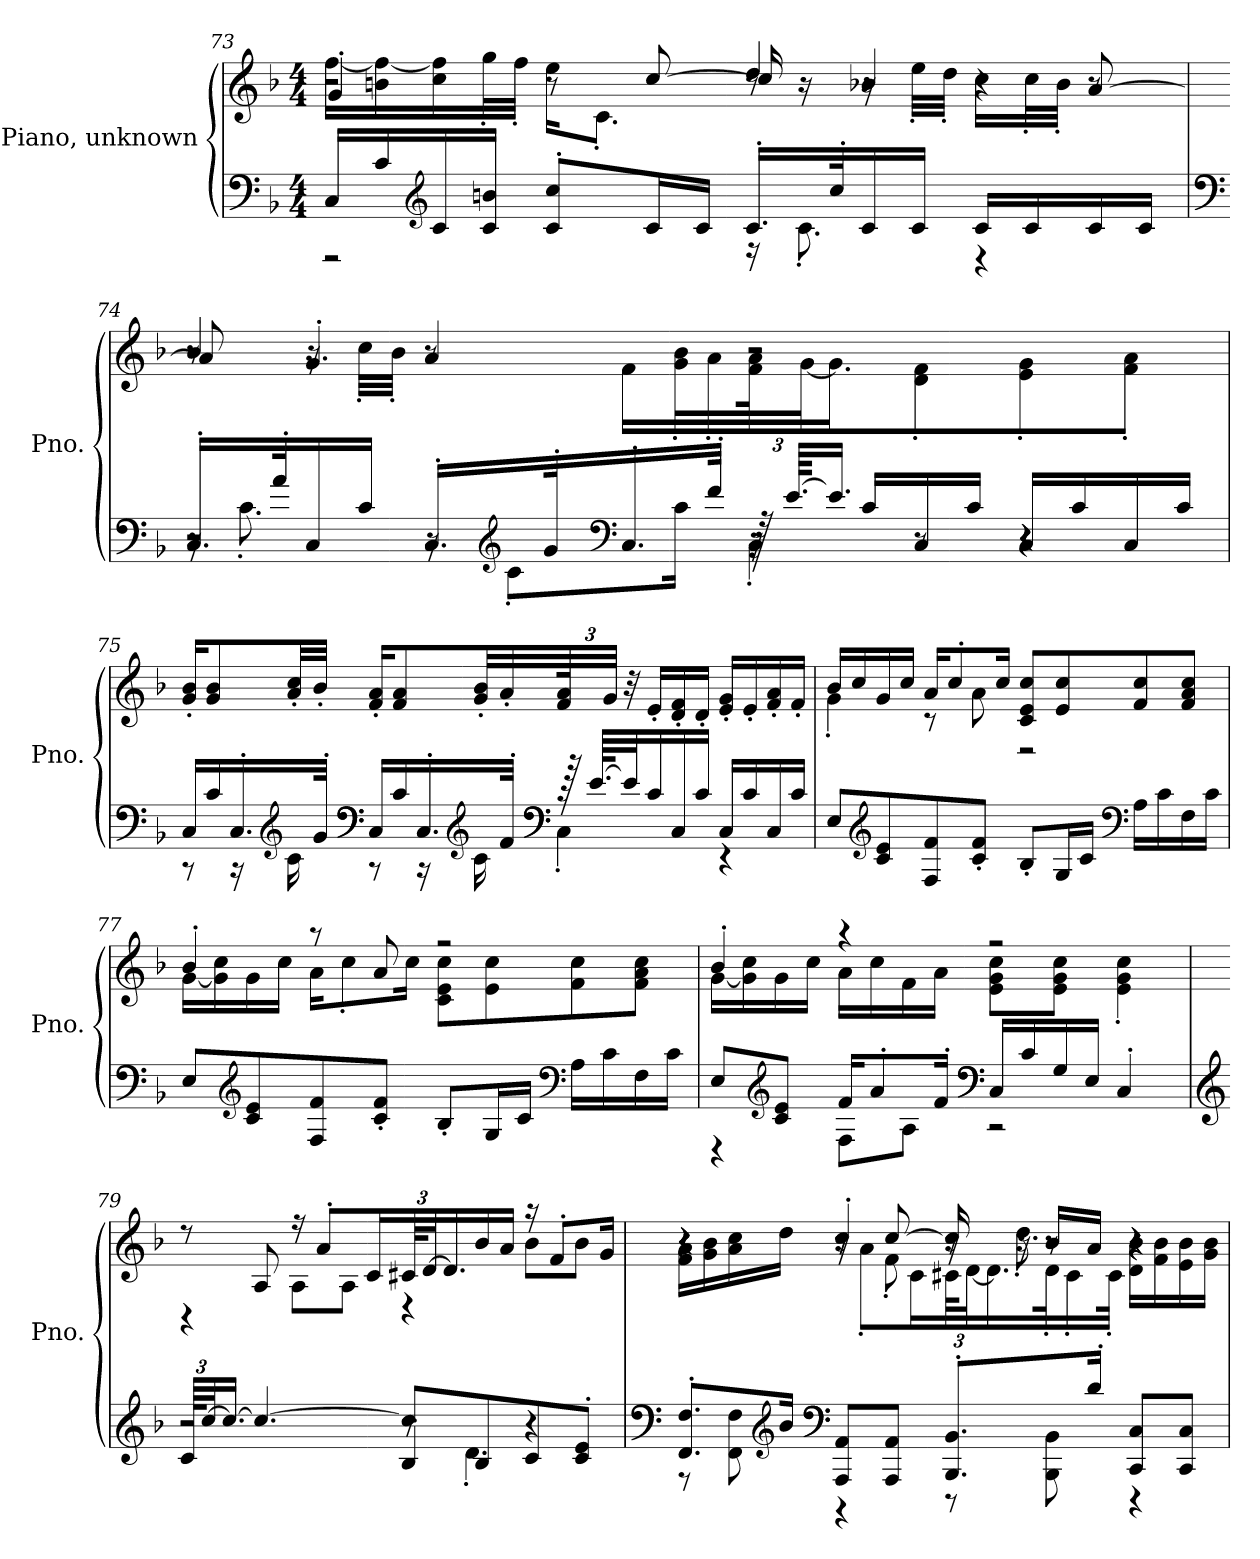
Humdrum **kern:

**kern	**kern
*part1	*part1
*staff2	*staff1
*I"Piano, unknown	*
*I'Pno.	*
!!LO:PB:g=z
*clefF4	*clefG2
*k[b-]	*k[b-]
*M4/4	*M4/4
=73	=73
*^	*^
*	*	*	*^
16C/LL	2r	2r	[16ff\LL	4g'/
16c/	.	.	16bn\ 16ff\_	.
*clefG2	*	*	*	*
16c/	.	.	16cc\ 16ff\]	.
16c/ 16bn/JJ	.	.	32gg'\L	.
.	.	.	32ff'\JJJ	.
8c/' 8cc/'L	.	.	16ee\KL	8r
.	.	.	8.c'\J	.
16c/L	.	.	.	[8cc/
16c/JJ	.	.	.	.
16.c'/LL	16r	4dd/	8r	16cc/]
.	8.c'\	.	.	16r
32cc'/K	.	.	.	.
16c/	.	.	16r	4b-X/
16c/JJ	.	.	32ee'\LLL	.
.	.	.	32dd'\JJJ	.
16c/LL	4r	4r	16cc\LL	.
16c/	.	.	32cc'\L	.
.	.	.	32b-'\JJJ	.
16c/	.	.	8r	[8a/
16c/JJ	.	.	.	.
*v	*v	*	*	*
!!LO:LB:g=z	!!	!!
=74	=74	=74	=74
*clefF4	*	*	*
*^	*	*	*
*	*^	*	*	*
2r	16r	16.C'/LL	4b-/	8r	8a/]
.	8.c'\	.	.	.	.
.	.	32a'/K	.	.	.
.	.	16C/	.	16r	4.g'/
.	.	16c/JJ	.	32cc'\LLL	.
.	.	.	.	32b-'\JJJ	.
.	16r	16.C'/LL	4a/	8r	.
*clefG2	*	*	*	*	*
.	8c'\L	.	.	.	.
.	.	32g'/K	.	.	.
*clefF4	*	*	*	*	*
.	.	16.C'/	.	16f\LL	.
.	16c\Jk	.	.	32g\' 32b-\'L	.
.	.	32f'/JJk	.	32a'\	.
*	*	*	*	*Xbrackettup	*
128r	4C'\	16r	2r	96f\ 96a\K	2r
[64.e/KKLL	.	.	.	.	.
.	.	.	.	[48g\J	.
16.e/JJ]	.	.	.	16.g\J]	.
.	.	16c/LL	.	.	.
8r	.	16C/	.	8d\' 8f\'	.
.	.	16c/JJ	.	.	.
4r	4r	16C/LL	.	8e\' 8g\'	.
.	.	16c/	.	.	.
.	.	16C/	.	8f\' 8a\'J	.
.	.	16c/JJ	.	.	.
*	*v	*v	*	*	*
*	*	*v	*v	*v
!!LO:LB:g=z
=75	=75	=75
16C/LL	8r	16g/' 16b-/'KL
16c/	.	8g/ 8b-/
16.C'/	16r	.
*clefG2	*	*
.	16c\	32a/' 32cc/'LL
32g'/JJk	.	32b-'/JJJ
*clefF4	*	*
16C/LL	8r	16f/' 16a/'KL
16c/	.	8f/ 8a/
16.C'/	16r	.
*clefG2	*	*
.	16c\	32g/' 32b-/'LL
32f'/JJk	.	32a'/
*clefF4	*	*
128r	4C'\	96f/ 96a/K
[64.e/KLLL	.	.
.	.	48g/JJJ
32e/J]	.	32r
16c/	.	16e'/LL
16C/	.	16d/' 16f/'
16c/JJ	.	16d'/JJ
16C/LL	4r	16e/' 16g/'LL
16c/	.	16e'/
16C/	.	16f/' 16a/'
16c/JJ	.	16f'/JJ
*v	*v	*
!!LO:LB:g=z
=76	=76
*	*^
8E/L	16b-/LL	4g'\
.	16cc/	.
*clefG2	*	*
8c/ 8e/	16g/	.
.	16cc/JJ	.
8F/ 8f/	16a/KL	8r
.	8cc'/	.
8c/' 8f/'J	.	8a\
.	16cc/Jk	.
8B-'/L	8c/ 8e/ 8cc/L	2r
16G/L	8e/ 8cc/	.
16c/JJ	.	.
*clefF4	*	*
16A\LL	8f/ 8cc/	.
16c\	.	.
16F\	8f/ 8a/ 8cc/J	.
16c\JJ	.	.
=77	=77	=77
8E/L	4b-'/	[16g\LL
.	.	16g\] 16cc\
*clefG2	*	*
8c/ 8e/	.	16g\
.	.	16cc\JJ
8F/ 8f/	8r	16a\KL
.	.	8cc'\
8c/' 8f/'J	8a/	.
.	.	16cc\Jk
8B-'/L	2r	8c\ 8e\ 8cc\L
16G/L	.	8e\ 8cc\
16c/JJ	.	.
*clefF4	*	*
16A\LL	.	8f\ 8cc\
16c\	.	.
16F\	.	8f\ 8a\ 8cc\J
16c\JJ	.	.
!!LO:LB:g=z	!!
=78	=78	=78
*^	*	*
8E/L	4r	4b-'/	[16g\LL
.	.	.	16g\] 16cc\
*clefG2	*	*	*
8c/ 8e/J	.	.	16g\
.	.	.	16cc\JJ
16f/KL	8F\L	4r	16a\LL
8a'/	.	.	16cc\
.	8A\J	.	16f\
16f'/Jk	.	.	16a\JJ
*clefF4	*	*	*
16C/LL	2r	2r	8e\ 8g\ 8cc\L
16c/	.	.	.
16G/	.	.	8e\ 8g\ 8cc\J
16E/JJ	.	.	.
4C'/	.	.	4e\' 4g\' 4cc\'
*v	*v	*	*
=79	=79	=79
*clefG2	*	*
*Xbrackettup	*	*
*^	*	*
*	*^	*	*
96c/KLLL	2r	2r	8r	4r
[48cc/J	.	.	.	.
16.cc/JJ_	.	.	.	.
4.cc/_	.	.	8A/	.
.	.	.	16r	8A\L
.	.	.	8a'/L	.
.	.	.	.	8A\J
.	.	.	16c/L	.
8cc/L]	8r	4B-'/	96c#X/KL	4r
.	.	.	[48d/J	.
.	.	.	16.d/]	.
8B-/	4.d'\	.	16b-/	.
.	.	.	16a/JJ	.
8c/	.	4r	16r	8b-\L
.	.	.	8f'/L	.
8c/' 8e/'J	.	.	.	8b-\J
.	.	.	16g/Jk	.
*v	*v	*v	*	*
*	*v	*v
!!LO:LB:g=z
=80	=80
*clefF4	*
*^	*^
*	*	*	*^
*	*	*	*	*^
8.FF/' 8.F/'L	8r	4r	4r	4r	16f\ 16a\LL
.	.	.	.	.	16g\ 16b-\
.	8FF\ 8F\	.	.	.	16a\ 16cc\
*clefG2	*	*	*	*	*
16b-/Jk	.	.	.	.	16dd\JJ
*clefF4	*	*	*	*	*
8AAA/ 8AA/L	4r	8r	8r	4cc'/	16r
.	.	.	.	.	8a'\L
8AAA/ 8AA/J	.	[8cc/	8f'\	.	.
.	.	.	.	.	16c\L
8.BBB-/' 8.BB-/'L	8r	16cc/]	16r	8r	96c#X\KL
.	.	.	.	.	[48d\J
.	.	.	.	.	16.d\]
.	.	16r	8.dd'\	.	.
.	8BBB-\ 8BB-\	8r	.	16b-/LL	32d'\K
.	.	.	.	.	16c#'\
16d'/Jk	.	.	.	16a/JJ	.
.	.	.	.	.	32c#'\JJk
8CC/ 8C/L	4r	4r	4r	4r	16d\ 16b-\LL
.	.	.	.	.	16f\ 16b-\
8CC/ 8C/J	.	.	.	.	16e\ 16b-\
.	.	.	.	.	16g\ 16b-\JJ
*v	*v	*	*	*	*
*	*v	*v	*v	*v
=	=
*-	*-
